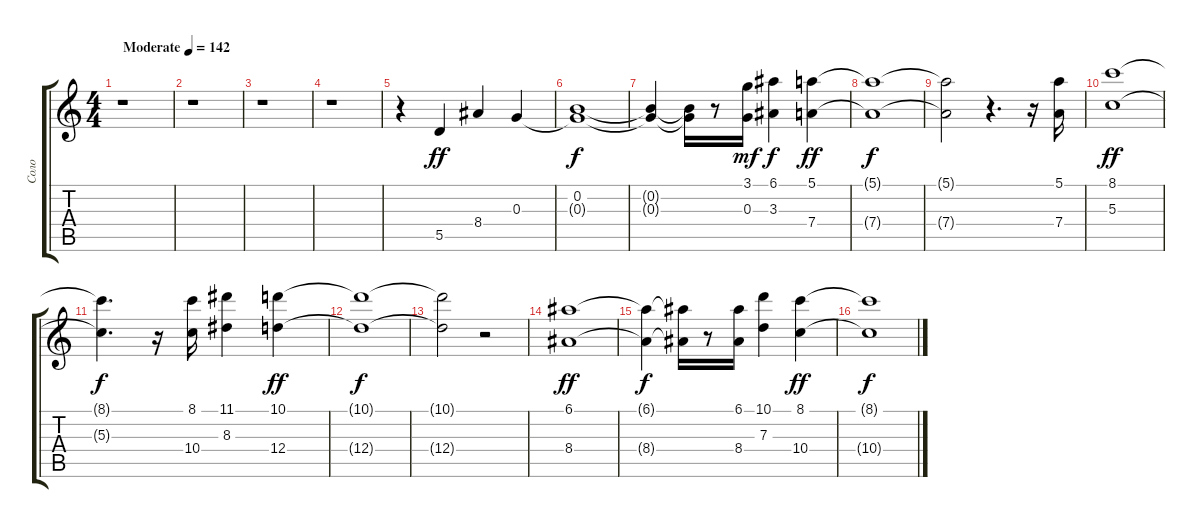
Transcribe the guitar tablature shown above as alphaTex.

\track ("Соло " "Соло ") {instrument acousticguitarsteel}
\staff {score tabs}
\tuning (E4 B3 G3 D3 A2 E2) {hide}
\ts (4 4)
\tempo (142 "Moderate")
\clef g2
\ks c
r.1{dy ff instrument acousticguitarsteel} |
r.1 |
r.1 |
r.1 |
r.4 5.5.4 8.4.4 0.3.4 |
(0.2 0.3{t}).1{dy f} |
(0.2{t} 0.3{t}).4 (0.2{t} 0.3{t}).16 r.8 (3.1 0.3).16{dy mf} (6.1 3.3).4{dy f} (5.1 7.4).4{dy ff} |
(5.1{t} 7.4{t}).1{dy f} |
(5.1{t} 7.4{t}).2 r.4{d} r.16 (5.1 7.4).16 |
(8.1 5.3).1{dy ff} |
(8.1{t} 5.3{t}).4{d dy f} r.16 (8.1 10.4).16 (11.1 8.3).4 (10.1 12.4).4{dy ff} |
(10.1{t} 12.4{t}).1{dy f} |
(10.1{t} 12.4{t}).2 r.2 |
(6.1 8.4).1{dy ff} |
(6.1{t} 8.4{t}).4{dy f} (6.1{t} 8.4{t}).16 r.8 (6.1 8.4).16 (10.1 7.3).4 (8.1 10.4).4{dy ff} |
(8.1{t} 10.4{t}).1{dy f}
